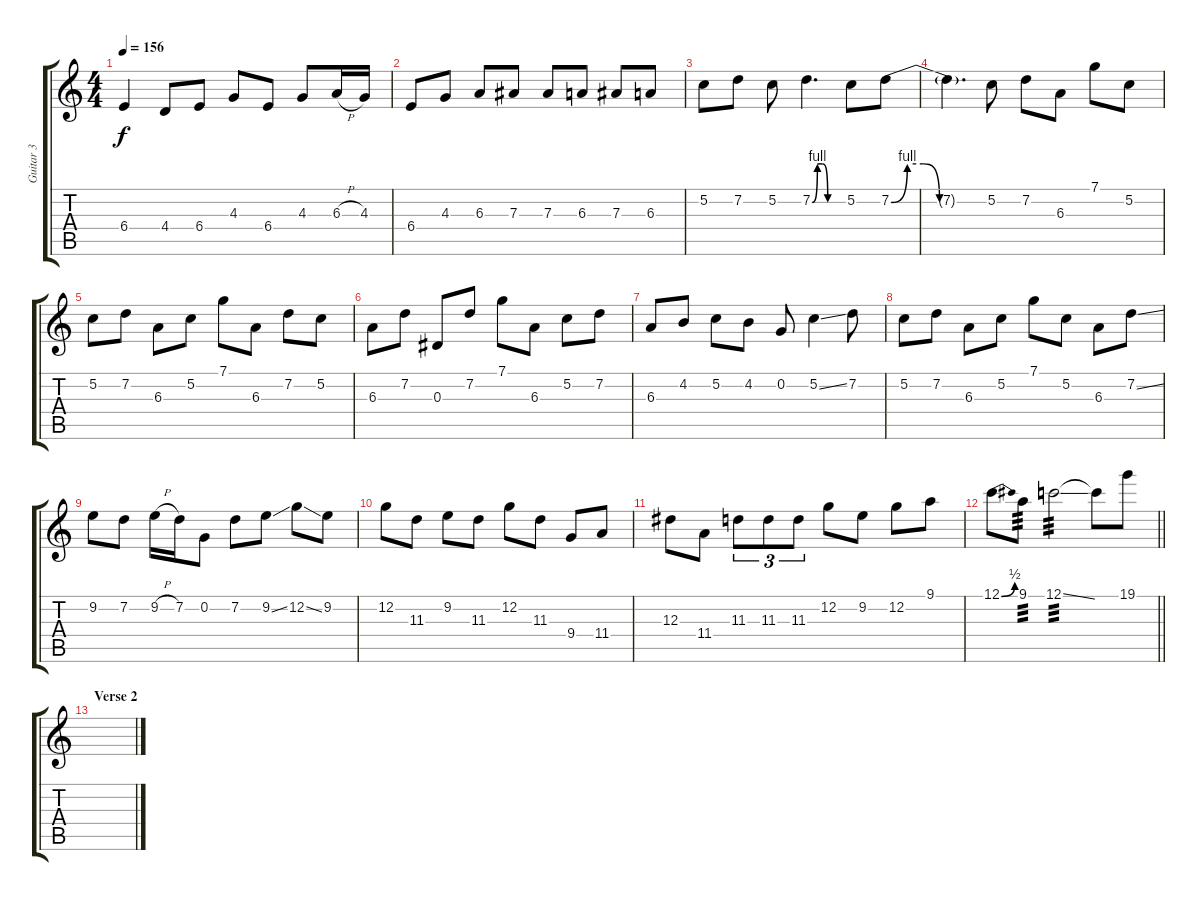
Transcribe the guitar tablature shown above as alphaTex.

\track ("Guitar 3" "Guitar 3") {instrument overdrivenguitar}
\staff {score tabs}
\tuning (C4 G3 Eb3 Bb2 F2 C2) {hide}
\ts (4 4)
\tempo 156
\clef g2
\ks c
6.4.4{dy f} 4.4.8 6.4.8 4.3.8 6.4.8 4.3.8 6.3{h}.16 4.3.16 |
6.4.8 4.3.8 6.3.8 7.3.8 7.3.8 6.3.8 7.3.8 6.3.8 |
5.2.8 7.2.8 5.2.8 7.2{be (custom 0 0 10 4 20 4 30 0 60 0)}.4{d} 5.2.8 7.2{be (custom 0 0 10 4 20 4 30 0 60 0)}.8 |
7.2{t}.4{d} 5.2.8 7.2.8 6.3.8 7.1.8 5.2.8 |
5.2.8 7.2.8 6.3.8 5.2.8 7.1.8 6.3.8 7.2.8 5.2.8 |
6.3.8 7.2.8 0.3.8 7.2.8 7.1.8 6.3.8 5.2.8 7.2.8 |
6.3.8 4.2.8 5.2.8 4.2.8 0.2.8 5.2{ss}.4 7.2.8 |
5.2.8 7.2.8 6.3.8 5.2.8 7.1.8 5.2.8 6.3.8 7.2{ss}.8 |
9.2.8 7.2.8 9.2{h}.16 7.2.16 0.2.8 7.2.8 9.2{ss}.8 12.2{ss}.8 9.2.8 |
12.2.8 11.3.8 9.2.8 11.3.8 12.2.8 11.3.8 9.4.8 11.4.8 |
12.3.8 11.4.8 11.3.8{tu (3 2)} 11.3.8{tu (3 2)} 11.3.8{tu (3 2)} 12.2.8 9.2.8 12.2.8 9.1.8 |
\barLineRight lightlight
12.1{be (bend 0 0 60 2)}.8 9.1.8{tp 3} 12.1{ss}.2{tp 3} 12.1{t}.8 19.1.8 |
\section ("" "Verse 2")
